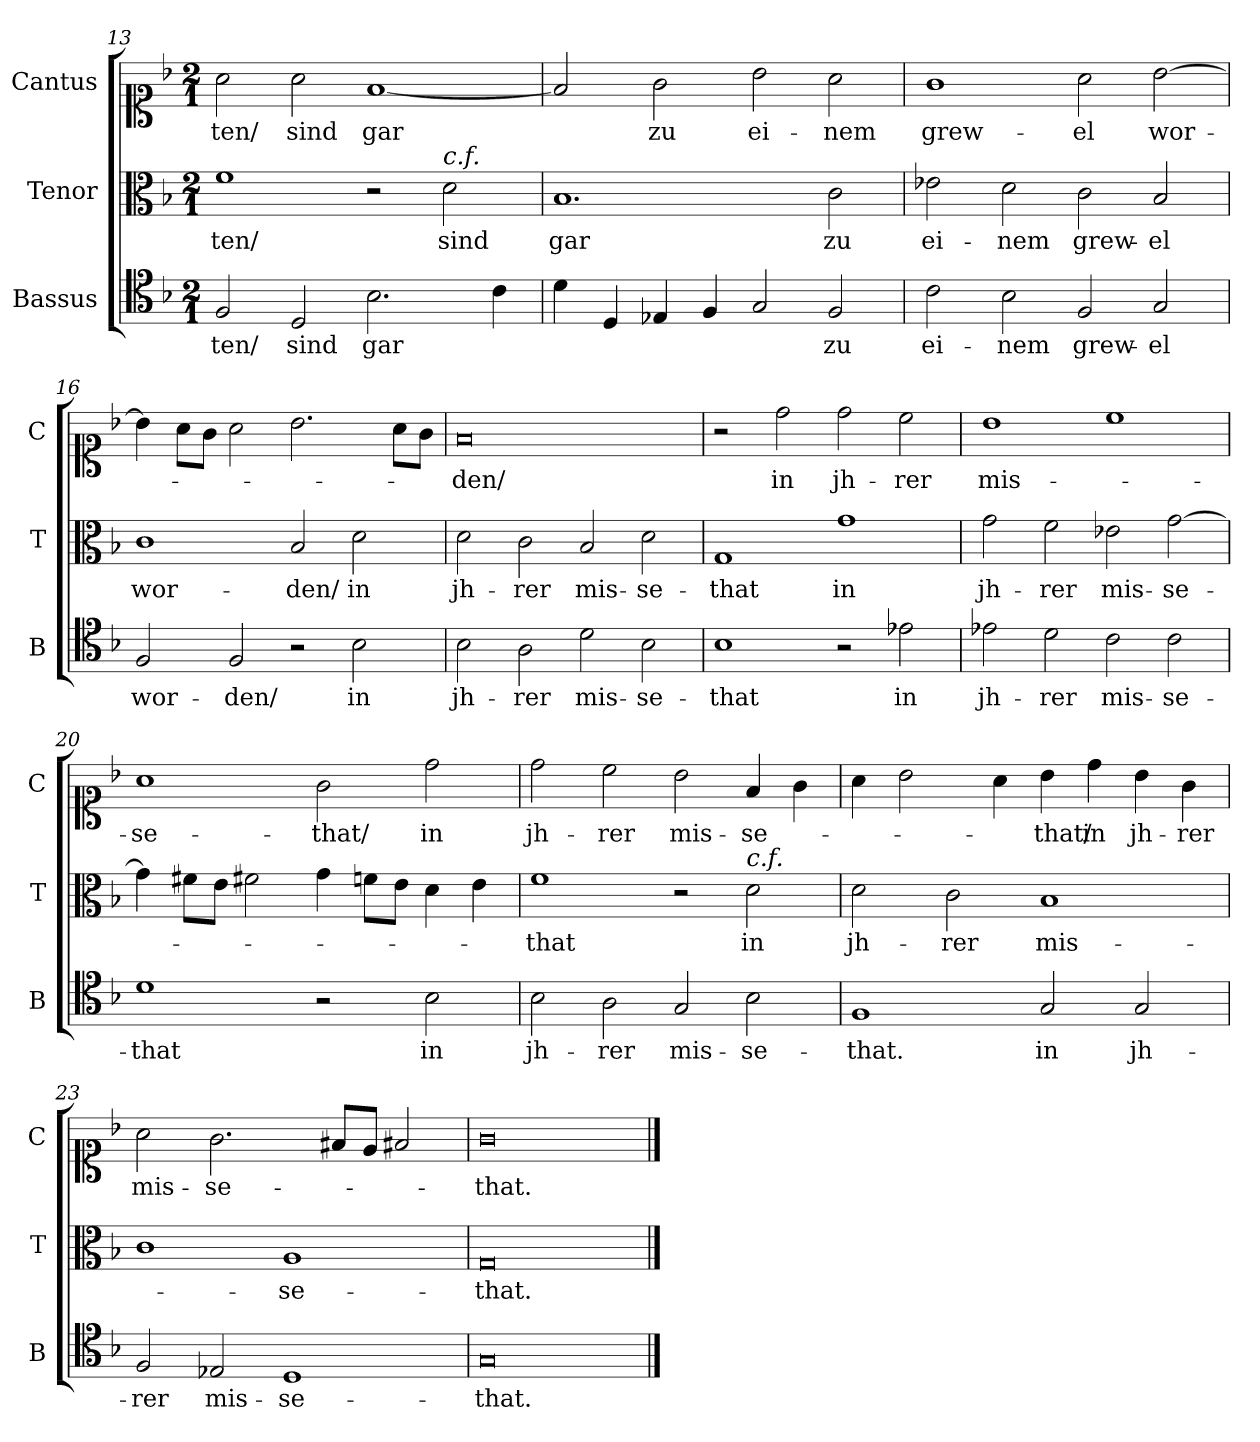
**kern	**text	**kern	**text	**kern	**text
*part3	*part3	*part2	*part2	*part1	*part1
*staff3	*staff3	*staff2	*staff2	*staff1	*staff1
*I"Bassus	*	*I"Tenor	*	*I"Cantus	*
*I'B	*	*I'T	*	*I'C	*
*clefC4	*	*clefC3	*	*clefC1	*
*k[b-]	*	*k[b-]	*	*k[b-]	*
*G:dor	*	*G:dor	*	*G:dor	*
*M2/1	*	*M2/1	*	*M2/1	*
=13	=13	=13	=13	=13	=13
2F	-ten/	1f	-ten/	2a	-ten/
2D	sind	.	.	2a	sind
2.B-	gar	2r	.	[1f	gar
!	!	!LO:TX:a:i:t=c.f.	!	!	!
.	.	2d	sind	.	.
4c	.	.	.	.	.
=14	=14	=14	=14	=14	=14
4d	.	1.B-	gar	2f]	.
4D	.	.	.	.	.
4E-X	.	.	.	2g	zu
4F	.	.	.	.	.
2G	.	.	.	2b-	ei-
2F	zu	2c	zu	2a	-nem
=15	=15	=15	=15	=15	=15
2c	ei-	2e-X	ei-	1g	grew-
2B-	-nem	2d	-nem	.	.
2F	grew-	2c	grew-	2a	-el
2G	-el	2B-	-el	[2b-	wor-
=16	=16	=16	=16	=16	=16
2F	wor-	1c	wor-	4b-]	.
.	.	.	.	8a\L	.
.	.	.	.	8g\J	.
2F	-den/	.	.	2a	.
2r	.	2B-	-den/	2.b-	.
2B-	in	2d	in	.	.
.	.	.	.	8a\L	.
.	.	.	.	8g\J	.
=17	=17	=17	=17	=17	=17
2B-	jh-	2d	jh-	0f	den/
2A	-rer	2c	-rer	.	.
2d	mis-	2B-	mis-	.	.
2B-	-se-	2d	-se-	.	.
=18	=18	=18	=18	=18	=18
1B-	-that	1G	-that	2r	.
.	.	.	.	2dd	in
!	!	!	!LO:LY:i	!	!
2r	.	1g	in	2dd	jh-
!	!LO:LY:i	!	!	!	!
2e-X	in	.	.	2cc	-rer
=19	=19	=19	=19	=19	=19
!	!LO:LY:i	!	!LO:LY:i	!	!
2e-X	jh-	2g	jh-	1b-	mis-
!	!LO:LY:i	!	!LO:LY:i	!	!
2d	-rer	2f	-rer	.	.
!	!LO:LY:i	!	!LO:LY:i	!	!
2c	mis-	2e-X	mis-	1cc	.
!	!LO:LY:i	!	!LO:LY:i	!	!
2c	-se-	[2g	-se-	.	.
=20	=20	=20	=20	=20	=20
!	!LO:LY:i	!	!	!	!
1d	-that	4g]	.	1a	-se-
.	.	8f#X\L	.	.	.
.	.	8e\J	.	.	.
.	.	2f#X	.	.	.
2r	.	4g	.	2g	-that/
.	.	8fn\L	.	.	.
.	.	8e\J	.	.	.
2B-	in	4d	.	2dd	in
.	.	4e	.	.	.
=21	=21	=21	=21	=21	=21
!	!	!	!LO:LY:i	!	!
2B-	jh-	1f	-that	2dd	jh-
2A	-rer	.	.	2cc	-rer
2G	mis-	2r	.	2b-	mis-
!	!	!LO:TX:a:i:t=c.f.	!	!	!
2B-	-se-	2d	in	4f	-se-
.	.	.	.	4g	.
=22	=22	=22	=22	=22	=22
1F	-that.	2d	jh-	4a	.
.	.	.	.	2b-	.
.	.	2c	-rer	.	.
.	.	.	.	4a	.
!	!LO:LY:i	!	!	!	!
2G	in	1B-	mis-	4b-	-that/
.	.	.	.	4dd	in
!	!LO:LY:i	!	!	!	!
2G	jh-	.	.	4b-	jh-
.	.	.	.	4g	-rer
=23	=23	=23	=23	=23	=23
!	!LO:LY:i	!	!	!	!
2F	-rer	1c	.	2a	mis-
!	!LO:LY:i	!	!	!	!
2E-X	mis-	.	.	2.g	-se-
!	!LO:LY:i	!	!	!	!
1D	-se-	1A	-se-	.	.
.	.	.	.	8f#X/L	.
.	.	.	.	8e/J	.
.	.	.	.	2f#X	.
=24	=24	=24	=24	=24	=24
!	!LO:LY:i	!	!	!	!
0G	-that.	0G	-that.	0g	that.
==	==	==	==	==	==
*-	*-	*-	*-	*-	*-
